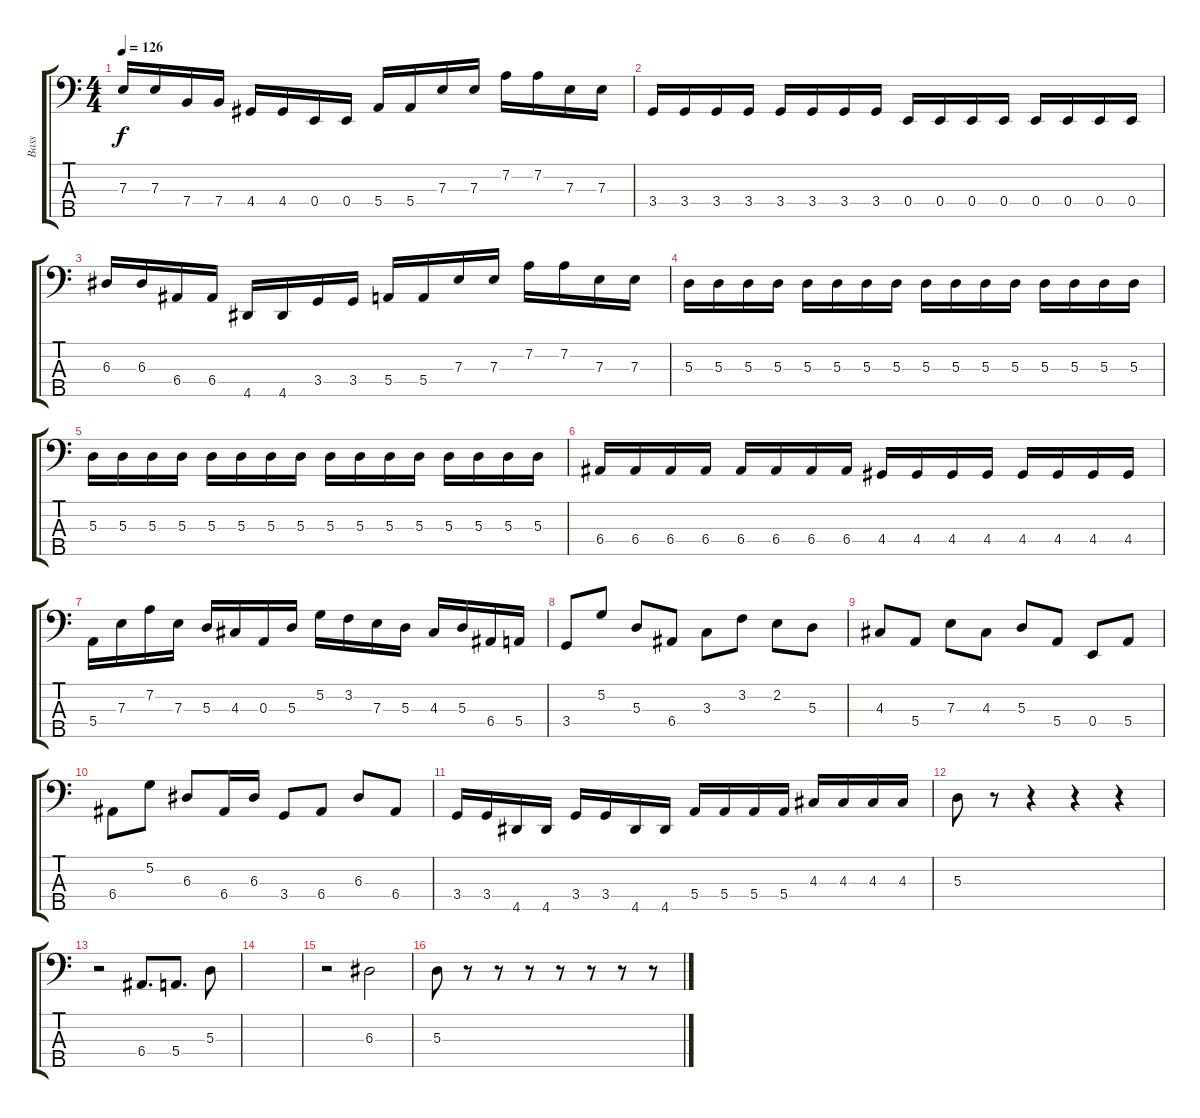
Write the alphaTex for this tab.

\track ("Bass" "Bass") {instrument electricbasspick}
\staff {score tabs}
\tuning (G2 D2 A1 E1 B0) {hide}
\ts (4 4)
\tempo 126
\clef f4
\ks c
7.3.16{dy f} 7.3.16 7.4.16 7.4.16 4.4.16 4.4.16 0.4.16 0.4.16 5.4.16 5.4.16 7.3.16 7.3.16 7.2.16 7.2.16 7.3.16 7.3.16 |
3.4.16 3.4.16 3.4.16 3.4.16 3.4.16 3.4.16 3.4.16 3.4.16 0.4.16 0.4.16 0.4.16 0.4.16 0.4.16 0.4.16 0.4.16 0.4.16 |
6.3.16 6.3.16 6.4.16 6.4.16 4.5.16 4.5.16 3.4.16 3.4.16 5.4.16 5.4.16 7.3.16 7.3.16 7.2.16 7.2.16 7.3.16 7.3.16 |
5.3.16 5.3.16 5.3.16 5.3.16 5.3.16 5.3.16 5.3.16 5.3.16 5.3.16 5.3.16 5.3.16 5.3.16 5.3.16 5.3.16 5.3.16 5.3.16 |
5.3.16 5.3.16 5.3.16 5.3.16 5.3.16 5.3.16 5.3.16 5.3.16 5.3.16 5.3.16 5.3.16 5.3.16 5.3.16 5.3.16 5.3.16 5.3.16 |
6.4.16 6.4.16 6.4.16 6.4.16 6.4.16 6.4.16 6.4.16 6.4.16 4.4.16 4.4.16 4.4.16 4.4.16 4.4.16 4.4.16 4.4.16 4.4.16 |
5.4.16 7.3.16 7.2.16 7.3.16 5.3.16 4.3.16 0.3.16 5.3.16 5.2.16 3.2.16 7.3.16 5.3.16 4.3.16 5.3.16 6.4.16 5.4.16 |
3.4.8 5.2.8 5.3.8 6.4.8 3.3.8 3.2.8 2.2.8 5.3.8 |
4.3.8 5.4.8 7.3.8 4.3.8 5.3.8 5.4.8 0.4.8 5.4.8 |
6.4.8 5.2.8 6.3.8 6.4.16 6.3.16 3.4.8 6.4.8 6.3.8 6.4.8 |
3.4.16 3.4.16 4.5.16 4.5.16 3.4.16 3.4.16 4.5.16 4.5.16 5.4.16 5.4.16 5.4.16 5.4.16 4.3.16 4.3.16 4.3.16 4.3.16 |
5.3.8 r.8 r.4 r.4 r.4 |
r.2 6.4.8{d} 5.4.8{d} 5.3.8 |
|
r.2 6.3.2 |
5.3.8 r.8 r.8 r.8 r.8 r.8 r.8 r.8
